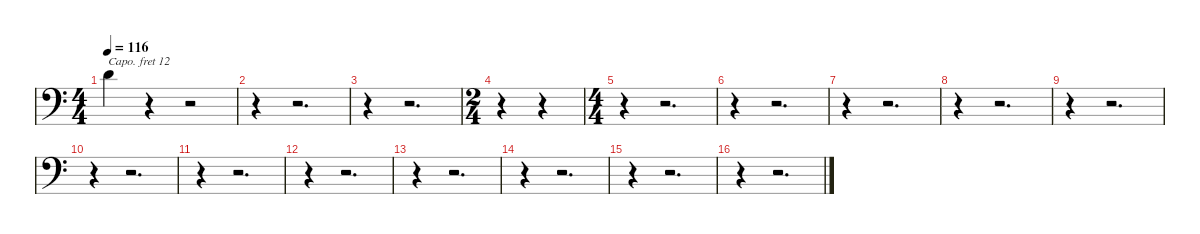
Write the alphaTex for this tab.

\defaultSystemsLayout 4
\hideDynamics
\bracketExtendMode nobrackets
\singleTrackTrackNamePolicy hidden
\multiTrackTrackNamePolicy hidden
\firstSystemTrackNameMode fullname
\firstSystemTrackNameOrientation horizontal
\otherSystemsTrackNameOrientation horizontal
\track ("Backing Vocals" "ob.") {instrument oboe}
\staff {score}
\capo 12
\tuning (E4 B3 G3 D3 A2 E2)
\ts (4 4)
\tempo 116
\clef f4
\ks c
0.4{pm t}.4{dy f beam Down} r.4{beam Down} r.2{beam Down} |
r.4{beam Down} r.2{d beam Down} |
r.4{beam Down} r.2{d beam Down} |
\ts (2 4)
r.4{beam Down} r.4{beam Down} |
\ts (4 4)
r.4{beam Down} r.2{d beam Down} |
r.4{beam Down} r.2{d beam Down} |
r.4{beam Down} r.2{d beam Down} |
r.4{beam Down} r.2{d beam Down} |
r.4{beam Down} r.2{d beam Down} |
r.4{beam Down} r.2{d beam Down} |
r.4{beam Down} r.2{d beam Down} |
r.4{beam Down} r.2{d beam Down} |
r.4{beam Down} r.2{d beam Down} |
r.4{beam Down} r.2{d beam Down} |
r.4{beam Down} r.2{d beam Down} |
r.4{beam Down} r.2{d beam Down}
